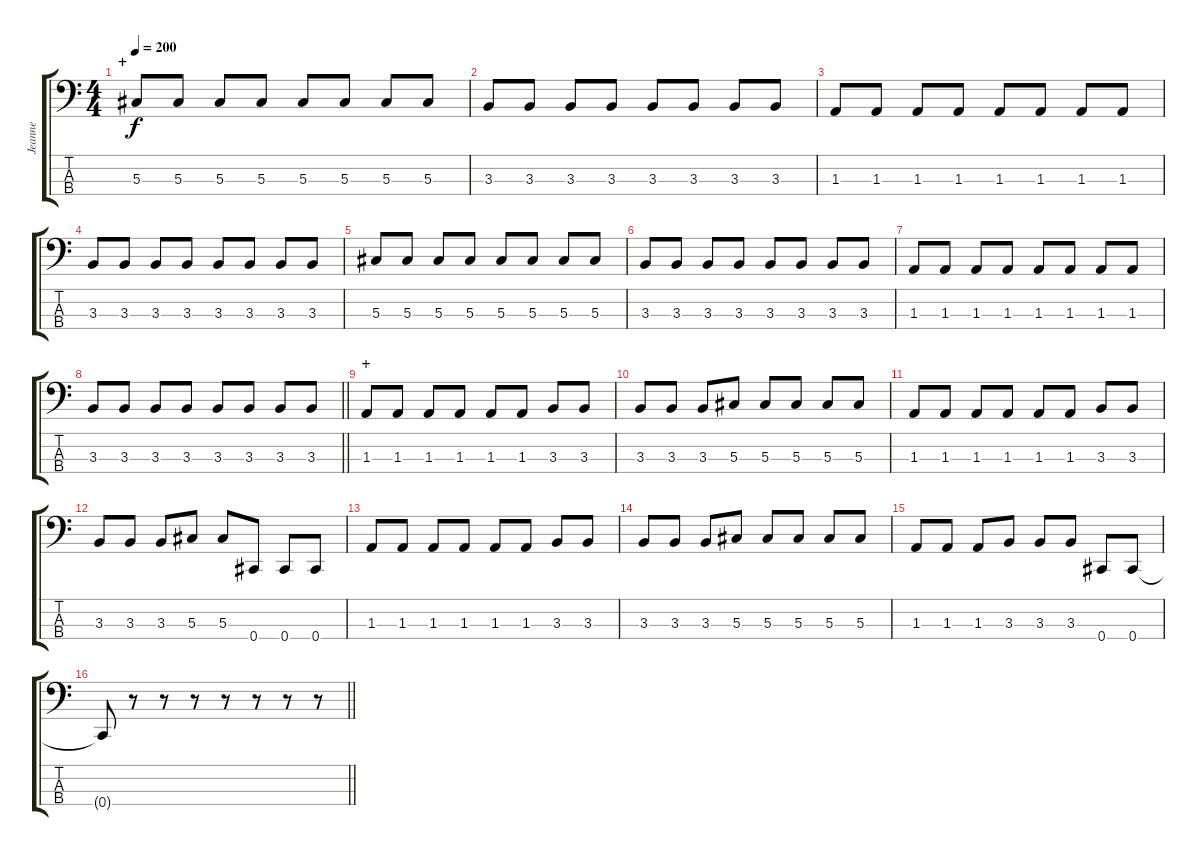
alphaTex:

\track ("Jeanne" "Jeanne") {instrument electricbassfinger}
\staff {score tabs}
\tuning (Gb2 Db2 Ab1 Db1) {hide}
\ts (4 4)
\section ("" "+")
\tempo 200
\clef f4
\ks c
5.3.8{dy f} 5.3.8 5.3.8 5.3.8 5.3.8 5.3.8 5.3.8 5.3.8 |
3.3.8 3.3.8 3.3.8 3.3.8 3.3.8 3.3.8 3.3.8 3.3.8 |
1.3.8 1.3.8 1.3.8 1.3.8 1.3.8 1.3.8 1.3.8 1.3.8 |
3.3.8 3.3.8 3.3.8 3.3.8 3.3.8 3.3.8 3.3.8 3.3.8 |
5.3.8 5.3.8 5.3.8 5.3.8 5.3.8 5.3.8 5.3.8 5.3.8 |
3.3.8 3.3.8 3.3.8 3.3.8 3.3.8 3.3.8 3.3.8 3.3.8 |
1.3.8 1.3.8 1.3.8 1.3.8 1.3.8 1.3.8 1.3.8 1.3.8 |
\barLineRight lightlight
3.3.8 3.3.8 3.3.8 3.3.8 3.3.8 3.3.8 3.3.8 3.3.8 |
\section ("" "+")
1.3.8 1.3.8 1.3.8 1.3.8 1.3.8 1.3.8 3.3.8 3.3.8 |
3.3.8 3.3.8 3.3.8 5.3.8 5.3.8 5.3.8 5.3.8 5.3.8 |
1.3.8 1.3.8 1.3.8 1.3.8 1.3.8 1.3.8 3.3.8 3.3.8 |
3.3.8 3.3.8 3.3.8 5.3.8 5.3.8 0.4.8 0.4.8 0.4.8 |
1.3.8 1.3.8 1.3.8 1.3.8 1.3.8 1.3.8 3.3.8 3.3.8 |
3.3.8 3.3.8 3.3.8 5.3.8 5.3.8 5.3.8 5.3.8 5.3.8 |
1.3.8 1.3.8 1.3.8 3.3.8 3.3.8 3.3.8 0.4.8 0.4.8 |
\barLineRight lightlight
0.4{t}.8 r.8 r.8 r.8 r.8 r.8 r.8 r.8
